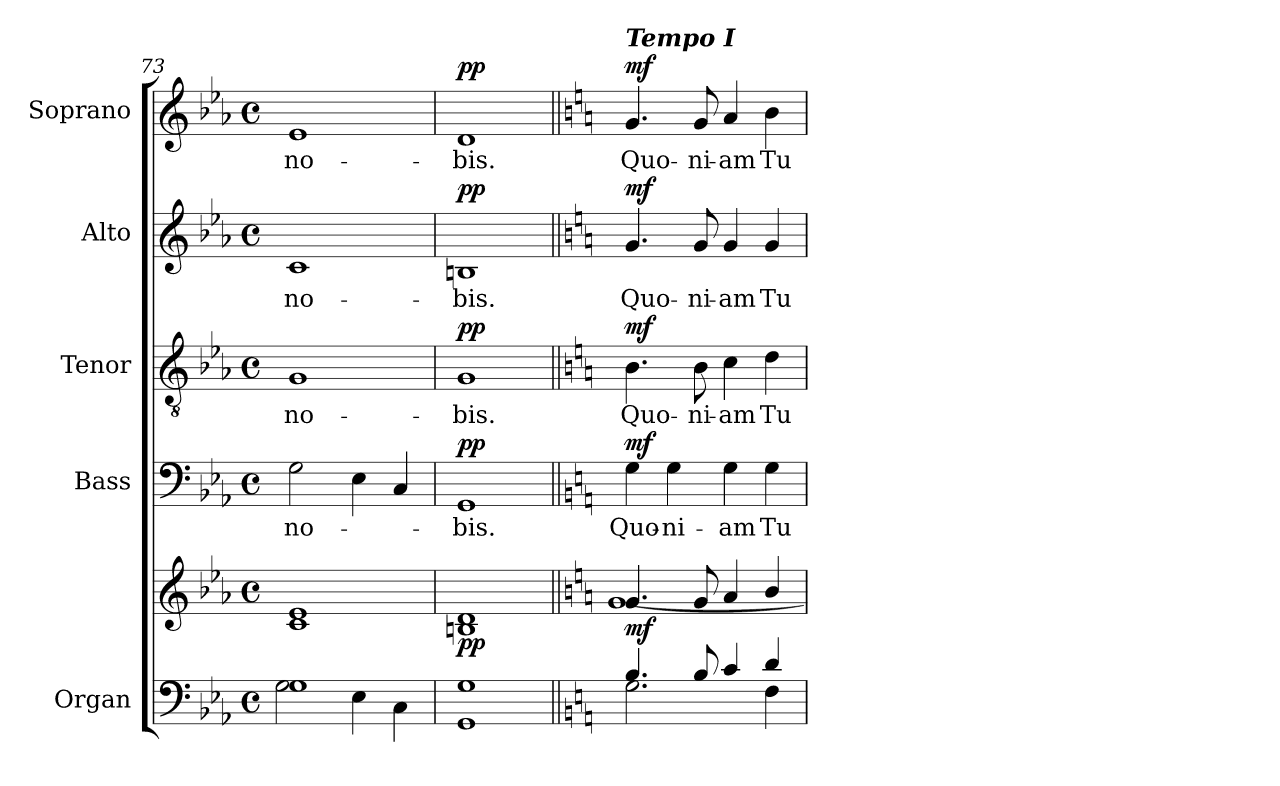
**kern	**kern	**dynam	**kern	**text	**dynam	**kern	**text	**dynam	**kern	**text	**dynam	**kern	**text	**dynam
*part5	*part5	*part5	*part4	*part4	*part4	*part3	*part3	*part3	*part2	*part2	*part2	*part1	*part1	*part1
*staff6	*staff5	*staff5/6	*staff4	*staff4	*staff4	*staff3	*staff3	*staff3	*staff2	*staff2	*staff2	*staff1	*staff1	*staff1
*I"Organ	*	*	*I"Bass	*	*	*I"Tenor	*	*	*I"Alto	*	*	*I"Soprano	*	*
*I'Org.	*	*	*I'B.	*	*	*I'T.	*	*	*I'A.	*	*	*I'S.	*	*
*clefF4	*clefG2	*	*clefF4	*	*	*clefGv2	*	*	*clefG2	*	*	*clefG2	*	*
*k[b-e-a-]	*k[b-e-a-]	*	*k[b-e-a-]	*	*	*k[b-e-a-]	*	*	*k[b-e-a-]	*	*	*k[b-e-a-]	*	*
*E-:	*E-:	*	*E-:	*	*	*E-:	*	*	*E-:	*	*	*E-:	*	*
*M4/4	*M4/4	*	*M4/4	*	*	*M4/4	*	*	*M4/4	*	*	*M4/4	*	*
*met(c)	*met(c)	*	*met(c)	*	*	*met(c)	*	*	*met(c)	*	*	*met(c)	*	*
=73	=73	=73	=73	=73	=73	=73	=73	=73	=73	=73	=73	=73	=73	=73
*^	*^	*	*	*	*	*	*	*	*	*	*	*	*	*
!	!	!	!	!	!	!LO:LY:b	!	!	!LO:LY:b	!	!	!LO:LY:b	!	!	!LO:LY:b	!
1G	2G\	1e-	1c	.	2G\	no-	.	1G	no-	.	1c	no-	.	1e-	no-	.
.	4E-\	.	.	.	4E-\	.	.	.	.	.	.	.	.	.	.	.
.	4C\	.	.	.	4C/	.	.	.	.	.	.	.	.	.	.	.
!!LO:PB:g=z
=74	=74	=74	=74	=74	=74	=74	=74	=74	=74	=74	=74	=74	=74	=74	=74	=74
!	!	!	!	!LO:DY:b	!	!LO:LY:b	!LO:DY:a	!	!LO:LY:b	!LO:DY:a	!	!LO:LY:b	!LO:DY:a	!	!LO:LY:b	!LO:DY:a
1G	1GG	1d	1Bn	pp	1GG	-bis.	pp	1G	-bis.	pp	1Bn	-bis.	pp	1d	-bis.	pp
=75||	=75||	=75||	=75||	=75||	=75||	=75||	=75||	=75||	=75||	=75||	=75||	=75||	=75||	=75||	=75||	=75||
*k[]	*	*k[]	*	*	*k[]	*	*	*k[]	*	*	*k[]	*	*	*k[]	*	*
*C:	*	*C:	*	*	*C:	*	*	*C:	*	*	*C:	*	*	*C:	*	*
!	!	!	!	!	!	!	!	!	!	!	!	!	!	!LO:TX:a:Bi:t=Tempo I	!	!
!	!	!	!	!LO:DY:b	!	!LO:LY:b	!LO:DY:a	!	!LO:LY:b	!LO:DY:a	!	!LO:LY:b	!LO:DY:a	!	!LO:LY:b	!LO:DY:a
4.B/	2.G\	4.g/	[1g	mf	4G\	Quo-	mf	4.B\	Quo-	mf	4.g/	Quo-	mf	4.g/	Quo-	mf
!	!	!	!	!	!	!LO:LY:b	!	!	!	!	!	!	!	!	!	!
.	.	.	.	.	4G\	-ni-	.	.	.	.	.	.	.	.	.	.
!	!	!	!	!	!	!	!	!	!LO:LY:b	!	!	!LO:LY:b	!	!	!LO:LY:b	!
8B/	.	8g/	.	.	.	.	.	8B\	-ni-	.	8g/	-ni-	.	8g/	-ni-	.
!	!	!	!	!	!	!LO:LY:b	!	!	!LO:LY:b	!	!	!LO:LY:b	!	!	!LO:LY:b	!
4c/	.	4a/	.	.	4G\	-am	.	4c\	-am	.	4g/	-am	.	4a/	-am	.
!	!	!	!	!	!	!LO:LY:b	!	!	!LO:LY:b	!	!	!LO:LY:b	!	!	!LO:LY:b	!
4d/	4F\	4b/	.	.	4G\	Tu	.	4d\	Tu	.	4g/	Tu	.	4b\	Tu	.
*v	*v	*	*	*	*	*	*	*	*	*	*	*	*	*	*	*
*	*v	*v	*	*	*	*	*	*	*	*	*	*	*	*	*
=	=	=	=	=	=	=	=	=	=	=	=	=	=	=
*-	*-	*-	*-	*-	*-	*-	*-	*-	*-	*-	*-	*-	*-	*-
